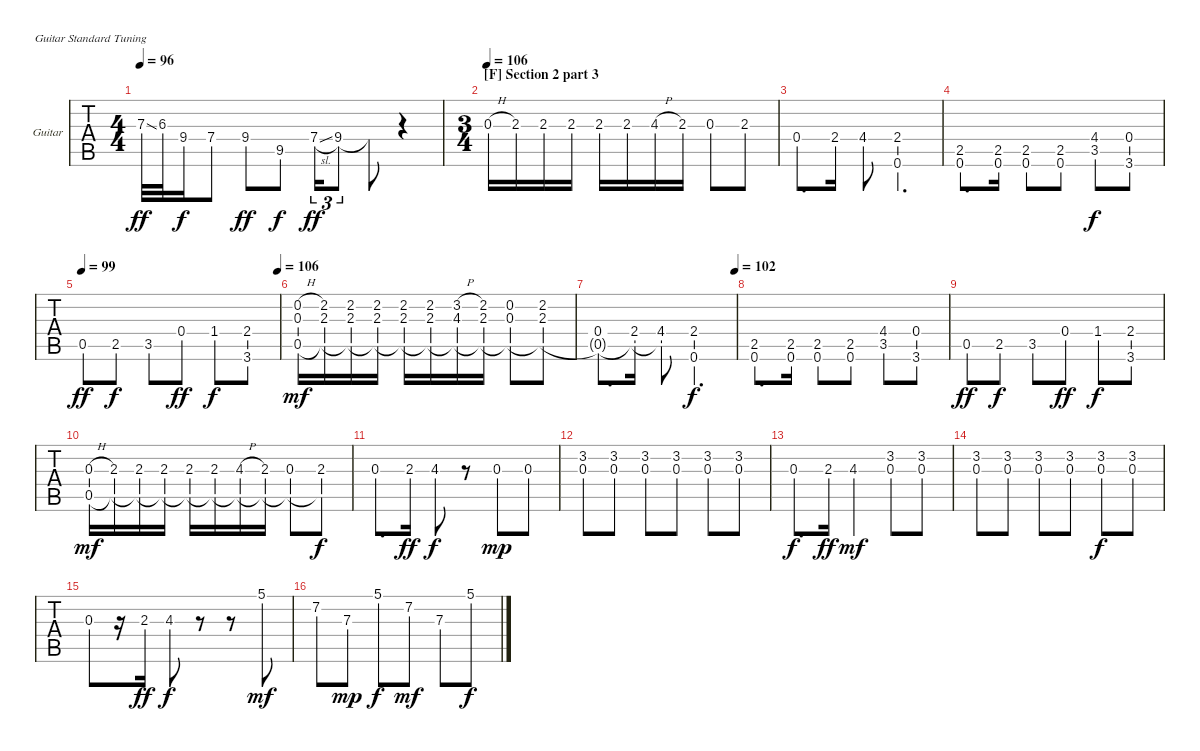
\defaultSystemsLayout 4
\bracketExtendMode nobrackets
\firstSystemTrackNameOrientation horizontal
\otherSystemsTrackNameOrientation horizontal
\track ("Guitar" "Guitar") {instrument acousticguitarsteel}
\staff {tabs}
\tuning (E4 B3 G3 D3 A2 E2)
\ts (4 4)
\tempo 96
\clef g2
\ks c
7.3{ss}.32{dy ff} 6.3{acc #}.32 9.4.16{dy f} 7.4.8 9.4.8{dy ff} 9.5{acc #}.8{dy f} 7.4{sl}.16{tu (3 2) dy ff} 9.4.8{tu (3 2)} 9.4{t}.8 r.4 |
\ts (3 4)
\beaming (8 2 2 2)
\section ("F" "Section 2 part 3")
\tempo 106
0.3{h}.16 2.3.16 2.3.16 2.3.16 2.3.16 2.3.16 4.3{h}.16 2.3.16 0.3.8 2.3.8 |
0.4.8{d} 2.4.16 4.4{acc #}.8 (2.4 0.6).4{d} |
(2.5 0.6).8{d} (2.5 0.6).16 (2.5 0.6).8 (2.5 0.6).8 (3.5 4.4{acc #}).8{dy f} (0.4 3.6).8 |
\tempo 99
\tempo (106 0.99375)
0.5.8{dy ff} 2.5.8{dy f} 3.5.8 0.4.8{dy ff} 1.4{acc #}.8{dy f} (2.4 3.6).8 |
(0.3{h} 0.2{h} 0.5).16{dy mf} (2.3 2.2{acc #} 0.5{t}).16 (2.3 2.2{acc #} 0.5{t}).16 (2.3 2.2{acc #} 0.5{t}).16 (2.3 2.2{acc #} 0.5{t}).16 (2.3 2.2{acc #} 0.5{t}).16 (4.3{h} 3.2{h} 0.5{t}).16 (2.3 2.2{acc #} 0.5{t}).16 (0.3 0.2 0.5{t}).8 (2.3 2.2{acc #} 0.5{t}).8 |
\tempo (102 0.99375)
(0.4 0.5{t}).8{d} (2.4 0.5{t}).16 (4.4{acc #} 0.5{t}).8 (2.4 0.6).4{d dy f} |
(0.6 2.5).8{d} (0.6 2.5).16 (0.6 2.5).8 (0.6 2.5).8 (3.5 4.4{acc #}).8 (3.6 0.4).8 |
0.5.8{dy ff} 2.5.8{dy f} 3.5.8 0.4.8{dy ff} 1.4{acc #}.8{dy f} (2.4 3.6).8 |
(0.3{h} 0.5).16{dy mf} (2.3 0.5{t}).16 (2.3 0.5{t}).16 (2.3 0.5{t}).16 (2.3 0.5{t}).16 (2.3 0.5{t}).16 (4.3{h} 0.5{t}).16 (2.3 0.5{t}).16 (0.3 0.5{t}).8 (2.3 0.5{t}).8{dy f} |
0.3.8{d} 2.3.16{dy ff} 4.3.8{dy f} r.8 0.3.8{dy mp} 0.3.8 |
(3.2 0.3).8 (3.2 0.3).8 (0.3 3.2).8 (3.2 0.3).8 (0.3 3.2).8 (3.2 0.3).8 |
0.3.8{d dy f} 2.3.16{dy ff} 4.3.4{dy mf} (0.3 3.2).8 (3.2 0.3).8 |
(3.2 0.3).8 (3.2 0.3).8 (0.3 3.2).8 (3.2 0.3).8 (0.3 3.2).8{dy f} (3.2 0.3).8 |
0.3.8 r.16 2.3.16{dy ff} 4.3.8{dy f} r.8 r.8 5.1.8{dy mf} |
7.2{acc #}.8 7.3.8{dy mp} 5.1.8{dy f} 7.2{acc #}.8{dy mf} 7.3.8 5.1.8{dy f}
